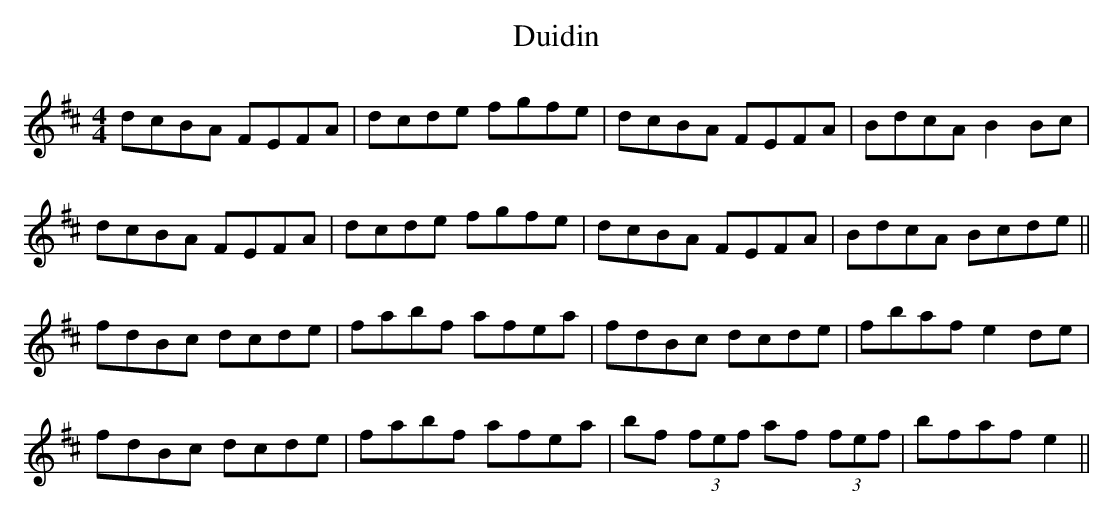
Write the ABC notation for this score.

X:1
T: Duidin
M: 4/4
L: 1/8
K: D
dcBA FEFA | dcde fgfe | dcBA FEFA | BdcA B2 Bc |
dcBA FEFA | dcde fgfe | dcBA FEFA | BdcA Bcde ||
fdBc dcde | fabf afea | fdBc dcde | fbaf e2 de |
fdBc dcde | fabf afea | bf (3fef af (3fef | bfaf e2 ||
